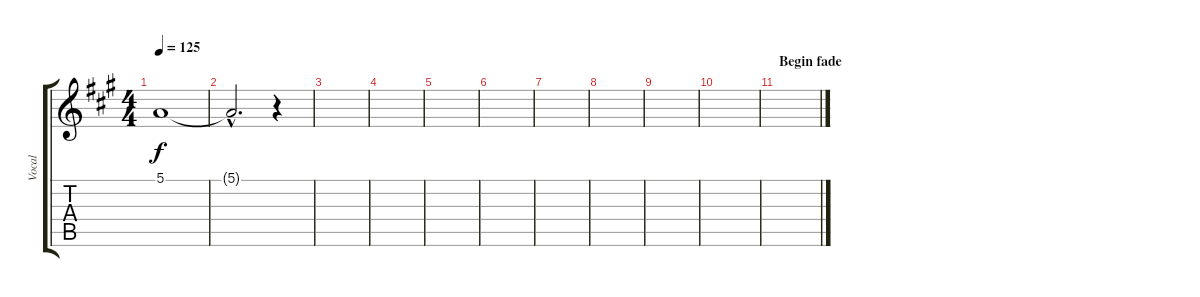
\track ("Vocal" "Vocal") {instrument englishhorn}
\staff {score tabs}
\tuning (E4 B3 G3 D3 A2 E2) {hide}
\ts (4 4)
\tempo 125
\clef g2
\ks a
5.1.1{dy f} |
5.1{hac t}.2{d} r.4 |
|
|
|
|
|
|
|
|
\section ("" "Begin fade")
